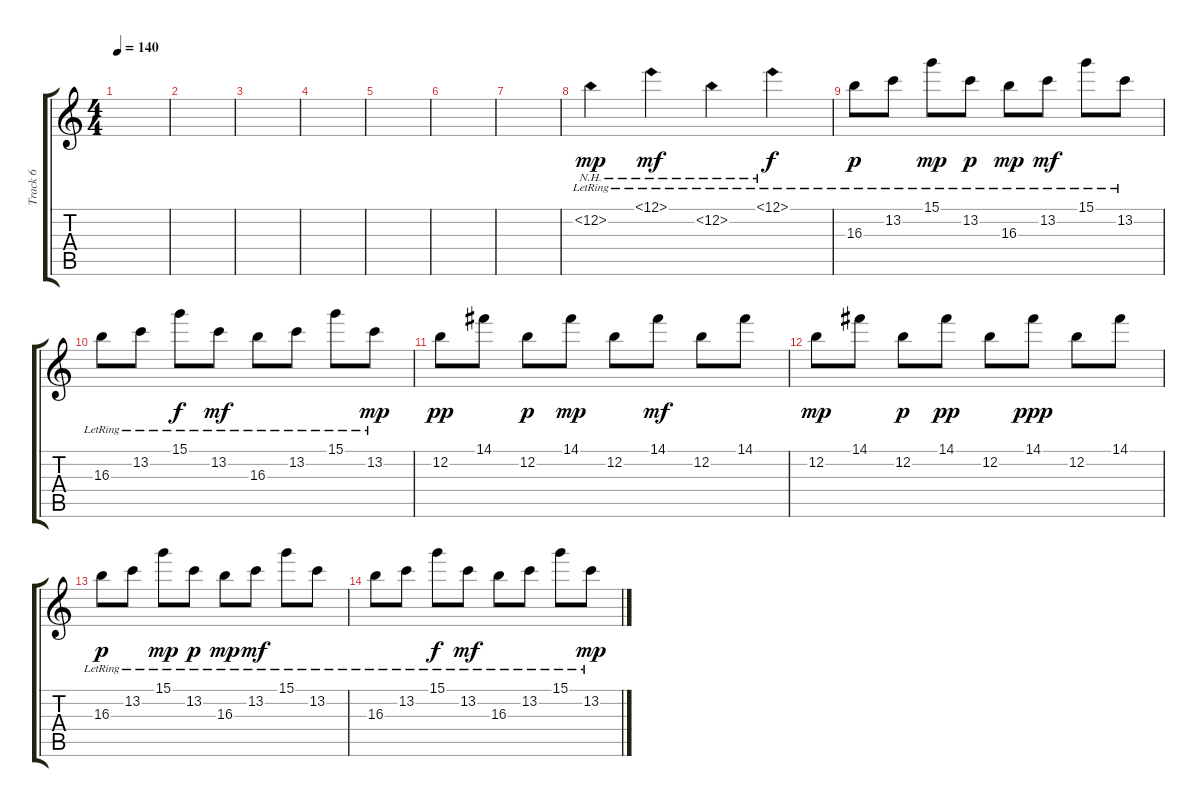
\track ("Track 6" "Track 6") {instrument acousticguitarsteel}
\staff {score tabs}
\tuning (E4 B3 G3 D3 A2 E2) {hide}
\ts (4 4)
\tempo 140
\clef g2
\ks c
|
|
|
|
|
|
|
12.2{nh lr}.4{dy mp} 12.1{nh lr}.4{dy mf} 12.2{nh lr}.4 12.1{nh lr}.4{dy f} |
16.3{lr}.8{dy p} 13.2{lr}.8 15.1{lr}.8{dy mp} 13.2{lr}.8{dy p} 16.3{lr}.8{dy mp} 13.2{lr}.8{dy mf} 15.1{lr}.8 13.2{lr}.8 |
16.3{lr}.8 13.2{lr}.8 15.1{lr}.8{dy f} 13.2{lr}.8{dy mf} 16.3{lr}.8 13.2{lr}.8 15.1{lr}.8 13.2{lr}.8{dy mp} |
12.2.8{dy pp} 14.1.8 12.2.8{dy p} 14.1.8{dy mp} 12.2.8 14.1.8{dy mf} 12.2.8 14.1.8 |
12.2.8{dy mp} 14.1.8 12.2.8{dy p} 14.1.8{dy pp} 12.2.8 14.1.8{dy ppp} 12.2.8 14.1.8 |
16.3{lr}.8{dy p} 13.2{lr}.8 15.1{lr}.8{dy mp} 13.2{lr}.8{dy p} 16.3{lr}.8{dy mp} 13.2{lr}.8{dy mf} 15.1{lr}.8 13.2{lr}.8 |
16.3{lr}.8 13.2{lr}.8 15.1{lr}.8{dy f} 13.2{lr}.8{dy mf} 16.3{lr}.8 13.2{lr}.8 15.1{lr}.8 13.2{lr}.8{dy mp}
